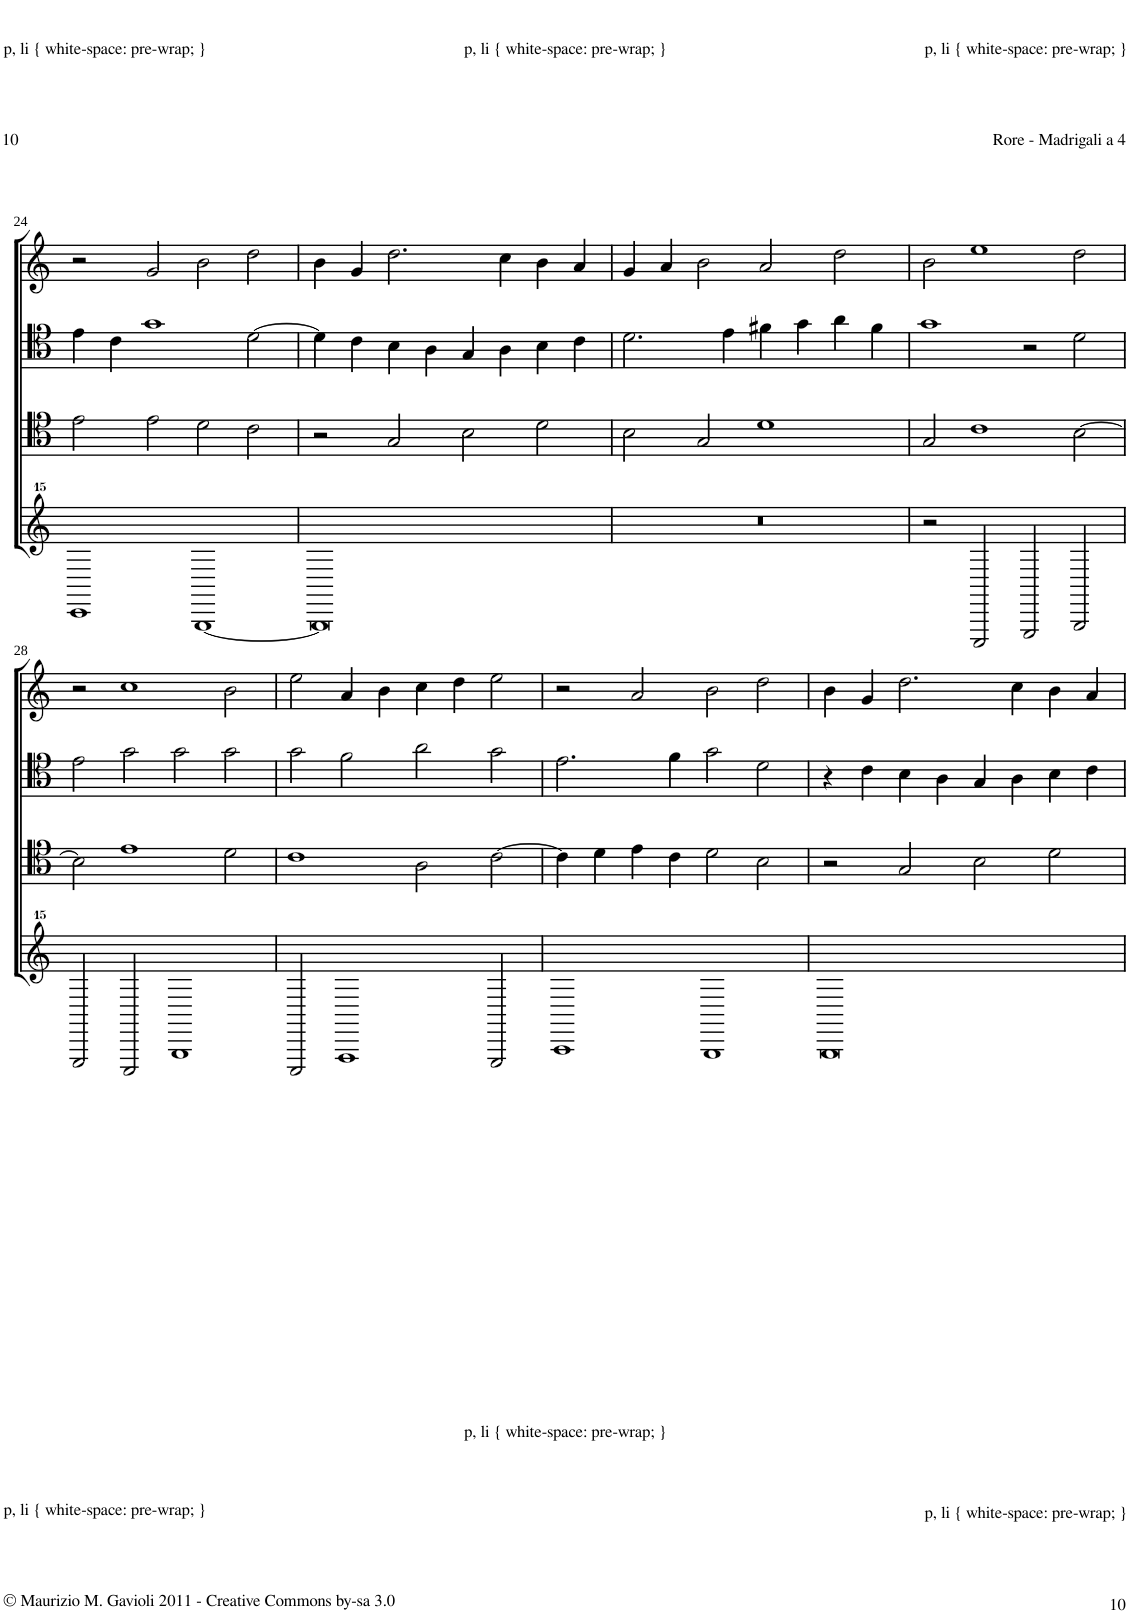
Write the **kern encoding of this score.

**kern	**kern	**kern	**kern
*part4	*part3	*part2	*part1
*staff4	*staff3	*staff2	*staff1
*I"Basso	*I"Tenore	*I"Alto	*I"Canto
!!LO:PB:g=z
*clefG^^2	*clefC4	*clefC4	*clefG2
*k[]	*k[]	*k[]	*k[]
*M4/2	*M4/2	*M4/2	*M4/2
*met(c|)	*met(c|)	*met(c|)	*met(c|)
=24	=24	=24	=24
1c	2e\	4e\	2r
.	.	4c\	.
.	2e\	1g	2g/
[1G	2d\	.	2b\
.	2c\	[2d\	2dd\
=25	=25	=25	=25
0G]	2r	4d\]	4b\
.	.	4c\	4g/
.	2G/	4B\	2.dd\
.	.	4A\	.
.	2B\	4G/	.
.	.	4A\	4cc\
.	2d\	4B\	4b\
.	.	4c\	4a/
=26	=26	=26	=26
0r	2B\	2.d\	4g/
.	.	.	4a/
.	2G/	.	2b\
.	.	4e\	.
.	1d	4f#X\	2a/
.	.	4g\	.
.	.	4a\	2dd\
.	.	4f#\	.
=27	=27	=27	=27
2r	2G/	1g	2b\
2C/	1c	.	1ee
2E/	.	2r	.
2G/	[2B\	2d\	2dd\
!!LO:LB:g=z
=28	=28	=28	=28
2E/	2B\]	2e\	2r
2C/	1e	2g\	1cc
1G	.	2g\	.
.	2d\	2g\	2b\
=29	=29	=29	=29
2C/	1c	2g\	2ee\
1F	.	2f\	4a/
.	.	.	4b\
.	2A\	2a\	4cc\
.	.	.	4dd\
2E/	[2c\	2g\	2ee\
=30	=30	=30	=30
1A	4c\]	2.e\	2r
.	4d\	.	.
.	4e\	.	2a/
.	4c\	4f\	.
1G	2d\	2g\	2b\
.	2B\	2d\	2dd\
=31	=31	=31	=31
0G	2r	4r	4b\
.	.	4c\	4g/
.	2G/	4B\	2.dd\
.	.	4A\	.
.	2B\	4G/	.
.	.	4A\	4cc\
.	2d\	4B\	4b\
.	.	4c\	4a/
=	=	=	=
*-	*-	*-	*-
